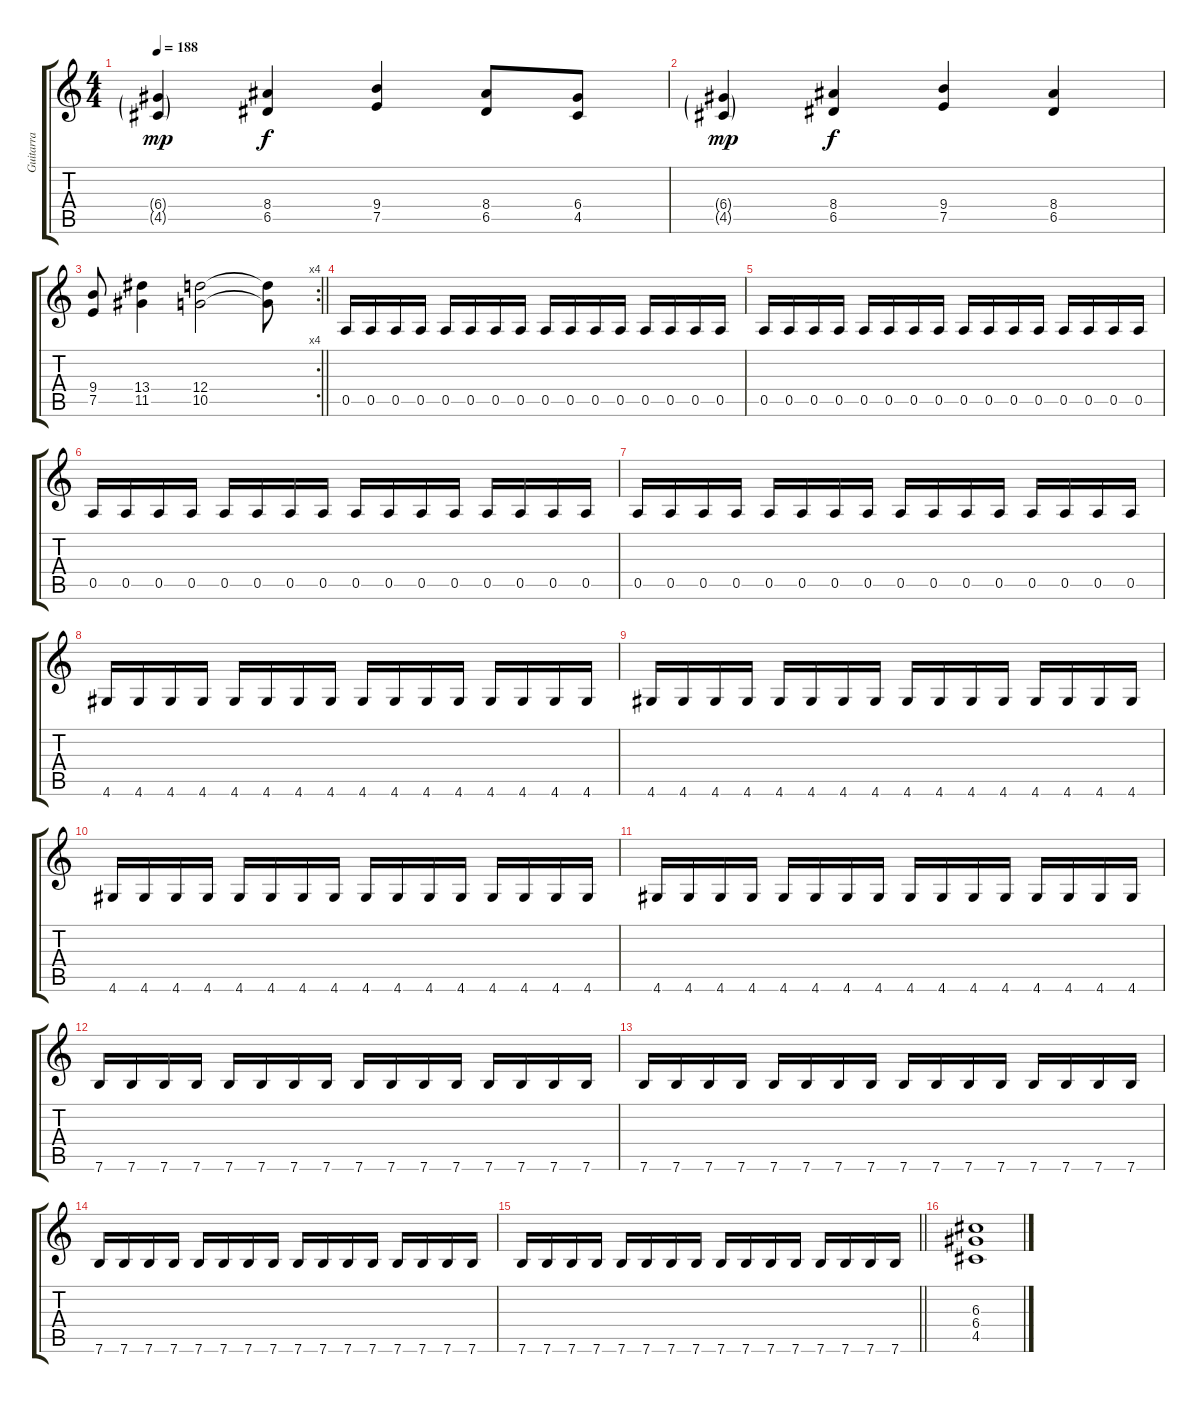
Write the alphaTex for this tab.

\track ("Guitarra" "Guitarra") {instrument distortionguitar}
\staff {score tabs}
\tuning (E4 B3 G3 D3 A2 E2) {hide}
\ts (4 4)
\tempo 188
\clef g2
\ks c
(6.4{g} 4.5{g}).4{dy mp} (8.4 6.5).4{dy f} (9.4 7.5).4 (8.4 6.5).8 (6.4 4.5).8 |
(6.4{g} 4.5{g}).4{dy mp} (8.4 6.5).4{dy f} (9.4 7.5).4 (8.4 6.5).4 |
\rc 4
\barLineRight lightlight
(9.4 7.5).8 (13.4 11.5).4 (12.4 10.5).2 (12.4{t} 10.5{t}).8 |
0.5.16 0.5.16 0.5.16 0.5.16 0.5.16 0.5.16 0.5.16 0.5.16 0.5.16 0.5.16 0.5.16 0.5.16 0.5.16 0.5.16 0.5.16 0.5.16 |
0.5.16 0.5.16 0.5.16 0.5.16 0.5.16 0.5.16 0.5.16 0.5.16 0.5.16 0.5.16 0.5.16 0.5.16 0.5.16 0.5.16 0.5.16 0.5.16 |
0.5.16 0.5.16 0.5.16 0.5.16 0.5.16 0.5.16 0.5.16 0.5.16 0.5.16 0.5.16 0.5.16 0.5.16 0.5.16 0.5.16 0.5.16 0.5.16 |
0.5.16 0.5.16 0.5.16 0.5.16 0.5.16 0.5.16 0.5.16 0.5.16 0.5.16 0.5.16 0.5.16 0.5.16 0.5.16 0.5.16 0.5.16 0.5.16 |
4.6.16 4.6.16 4.6.16 4.6.16 4.6.16 4.6.16 4.6.16 4.6.16 4.6.16 4.6.16 4.6.16 4.6.16 4.6.16 4.6.16 4.6.16 4.6.16 |
4.6.16 4.6.16 4.6.16 4.6.16 4.6.16 4.6.16 4.6.16 4.6.16 4.6.16 4.6.16 4.6.16 4.6.16 4.6.16 4.6.16 4.6.16 4.6.16 |
4.6.16 4.6.16 4.6.16 4.6.16 4.6.16 4.6.16 4.6.16 4.6.16 4.6.16 4.6.16 4.6.16 4.6.16 4.6.16 4.6.16 4.6.16 4.6.16 |
4.6.16 4.6.16 4.6.16 4.6.16 4.6.16 4.6.16 4.6.16 4.6.16 4.6.16 4.6.16 4.6.16 4.6.16 4.6.16 4.6.16 4.6.16 4.6.16 |
7.6.16 7.6.16 7.6.16 7.6.16 7.6.16 7.6.16 7.6.16 7.6.16 7.6.16 7.6.16 7.6.16 7.6.16 7.6.16 7.6.16 7.6.16 7.6.16 |
7.6.16 7.6.16 7.6.16 7.6.16 7.6.16 7.6.16 7.6.16 7.6.16 7.6.16 7.6.16 7.6.16 7.6.16 7.6.16 7.6.16 7.6.16 7.6.16 |
7.6.16 7.6.16 7.6.16 7.6.16 7.6.16 7.6.16 7.6.16 7.6.16 7.6.16 7.6.16 7.6.16 7.6.16 7.6.16 7.6.16 7.6.16 7.6.16 |
\barLineRight lightlight
7.6.16 7.6.16 7.6.16 7.6.16 7.6.16 7.6.16 7.6.16 7.6.16 7.6.16 7.6.16 7.6.16 7.6.16 7.6.16 7.6.16 7.6.16 7.6.16 |
(6.3 6.4 4.5).1
